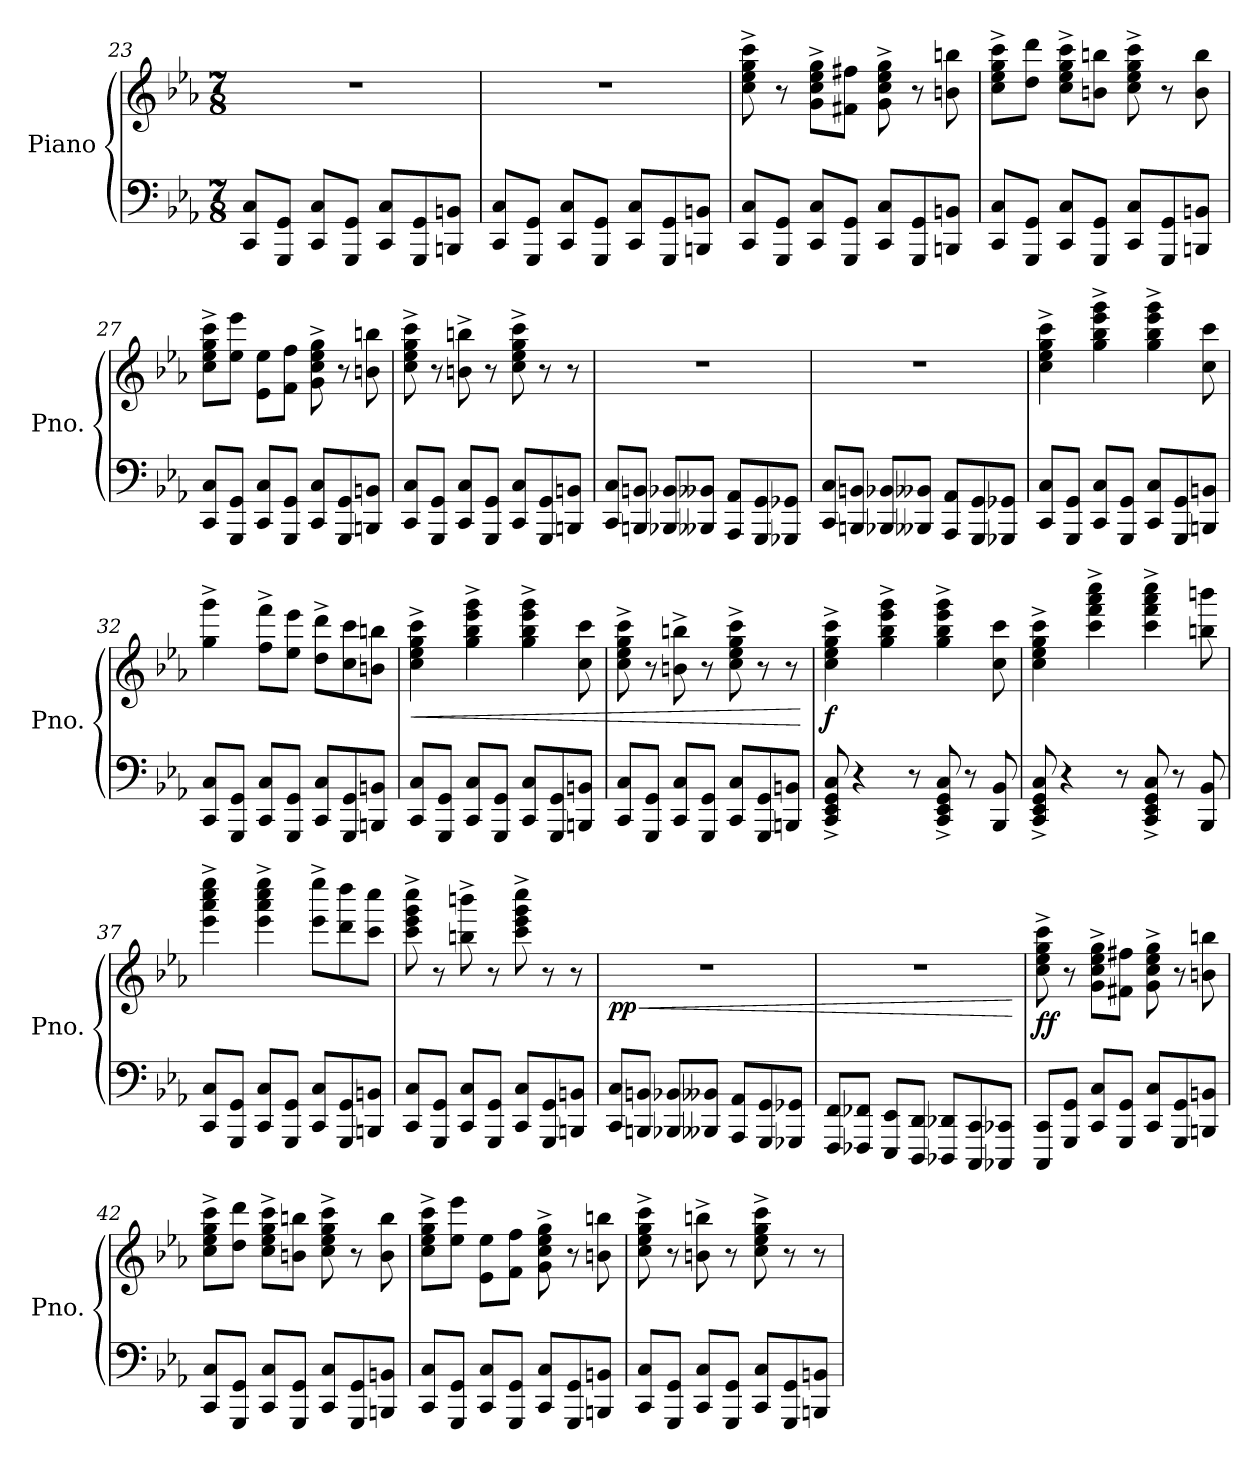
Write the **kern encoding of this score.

**kern	**kern	**dynam
*part1	*part1	*part1
*staff2	*staff1	*staff1/2
*I"Piano	*	*
*I'Pno.	*	*
!!LO:LB:g=z
*clefF4	*clefG2	*
*k[b-e-a-]	*k[b-e-a-]	*
*M7/8	*M7/8	*
=23	=23	=23
8CC/ 8C/L	2..r	.
8GGG/ 8GG/J	.	.
8CC/ 8C/L	.	.
8GGG/ 8GG/J	.	.
8CC/ 8C/L	.	.
8GGG/ 8GG/	.	.
8BBBn/ 8BBn/J	.	.
=24	=24	=24
8CC/ 8C/L	2..r	.
8GGG/ 8GG/J	.	.
8CC/ 8C/L	.	.
8GGG/ 8GG/J	.	.
8CC/ 8C/L	.	.
8GGG/ 8GG/	.	.
8BBBn/ 8BBn/J	.	.
=25	=25	=25
8CC/ 8C/L	8cc\^ 8ee-\^ 8gg\^ 8ccc\^	.
8GGG/ 8GG/J	8r	.
8CC/ 8C/L	8g\^ 8cc\^ 8ee-\^ 8gg\^L	.
8GGG/ 8GG/J	8f#X\ 8ff#X\J	.
8CC/ 8C/L	8g\^ 8cc\^ 8ee-\^ 8gg\^	.
8GGG/ 8GG/	8r	.
8BBBn/ 8BBn/J	8bn\ 8bbn\	.
=26	=26	=26
8CC/ 8C/L	8cc\^ 8ee-\^ 8gg\^ 8ccc\^L	.
8GGG/ 8GG/J	8dd\ 8ddd\J	.
8CC/ 8C/L	8cc\^ 8ee-\^ 8gg\^ 8ccc\^L	.
8GGG/ 8GG/J	8bn\ 8bbn\J	.
8CC/ 8C/L	8cc\^ 8ee-\^ 8gg\^ 8ccc\^	.
8GGG/ 8GG/	8r	.
8BBBn/ 8BBn/J	8b\ 8bb\	.
!!LO:PB:g=z
=27	=27	=27
8CC/ 8C/L	8cc\^ 8ee-\^ 8gg\^ 8ccc\^L	.
8GGG/ 8GG/J	8ee-\ 8eee-\J	.
8CC/ 8C/L	8e-\ 8ee-\L	.
8GGG/ 8GG/J	8f\ 8ff\J	.
8CC/ 8C/L	8g\^ 8cc\^ 8ee-\^ 8gg\^	.
8GGG/ 8GG/	8r	.
8BBBn/ 8BBn/J	8bn\ 8bbn\	.
=28	=28	=28
8CC/ 8C/L	8cc\^ 8ee-\^ 8gg\^ 8ccc\^	.
8GGG/ 8GG/J	8r	.
8CC/ 8C/L	8bn\^ 8bbn\^	.
8GGG/ 8GG/J	8r	.
8CC/ 8C/L	8cc\^ 8ee-\^ 8gg\^ 8ccc\^	.
8GGG/ 8GG/	8r	.
8BBBn/ 8BBn/J	8r	.
=29	=29	=29
8CC/ 8C/L	2..r	.
8BBBn/ 8BBn/J	.	.
8BBB-X/ 8BB-X/L	.	.
8BBB--X/ 8BB--X/J	.	.
8AAA-/ 8AA-/L	.	.
8GGG/ 8GG/	.	.
8GGG-X/ 8GG-X/J	.	.
=30	=30	=30
8CC/ 8C/L	2..r	.
8BBBn/ 8BBn/J	.	.
8BBB-X/ 8BB-X/L	.	.
8BBB--X/ 8BB--X/J	.	.
8AAA-/ 8AA-/L	.	.
8GGG/ 8GG/	.	.
8GGG-X/ 8GG-X/J	.	.
!!LO:LB:g=z
=31	=31	=31
8CC/ 8C/L	4cc\^ 4ee-\^ 4gg\^ 4ccc\^	.
8GGG/ 8GG/J	.	.
8CC/ 8C/L	4gg\^ 4bb-\^ 4eee-\^ 4ggg\^	.
8GGG/ 8GG/J	.	.
8CC/ 8C/L	4gg\^ 4bb-\^ 4eee-\^ 4ggg\^	.
8GGG/ 8GG/	.	.
8BBBn/ 8BBn/J	8cc\ 8ccc\	.
=32	=32	=32
8CC/ 8C/L	4gg\^ 4ggg\^	.
8GGG/ 8GG/J	.	.
8CC/ 8C/L	8ff\^ 8fff\^L	.
8GGG/ 8GG/J	8ee-\ 8eee-\J	.
8CC/ 8C/L	8dd\^ 8ddd\^L	.
8GGG/ 8GG/	8cc\ 8ccc\	.
8BBBn/ 8BBn/J	8bn\ 8bbn\J	.
=33	=33	=33
!	!	!LO:HP:b
8CC/ 8C/L	4cc\^ 4ee-\^ 4gg\^ 4ccc\^	<
8GGG/ 8GG/J	.	.
8CC/ 8C/L	4gg\^ 4bb-\^ 4eee-\^ 4ggg\^	.
8GGG/ 8GG/J	.	.
8CC/ 8C/L	4gg\^ 4bb-\^ 4eee-\^ 4ggg\^	.
8GGG/ 8GG/	.	.
8BBBn/ 8BBn/J	8cc\ 8ccc\	.
=34	=34	=34
8CC/ 8C/L	8cc\^ 8ee-\^ 8gg\^ 8ccc\^	.
8GGG/ 8GG/J	8r	.
8CC/ 8C/L	8bn\^ 8bbn\^	.
8GGG/ 8GG/J	8r	.
8CC/ 8C/L	8cc\^ 8ee-\^ 8gg\^ 8ccc\^	.
8GGG/ 8GG/	8r	.
8BBBn/ 8BBn/J	8r	.
.	.	[
!!LO:LB:g=z
=35	=35	=35
!	!	!LO:DY:b
8CC/^ 8EE-/^ 8GG/^ 8C/^	4cc\^ 4ee-\^ 4gg\^ 4ccc\^	f
4r	.	.
.	4gg\^ 4bb-\^ 4eee-\^ 4ggg\^	.
8r	.	.
8CC/^ 8EE-/^ 8GG/^ 8C/^	4gg\^ 4bb-\^ 4eee-\^ 4ggg\^	.
8r	.	.
8BBB-/ 8BB-/	8cc\ 8ccc\	.
=36	=36	=36
8CC/^ 8EE-/^ 8GG/^ 8C/^	4cc\^ 4ee-\^ 4gg\^ 4ccc\^	.
4r	.	.
.	4ccc\^ 4fff\^ 4aaa-\^ 4cccc\^	.
8r	.	.
8CC/^ 8EE-/^ 8GG/^ 8C/^	4ccc\^ 4fff\^ 4aaa-\^ 4cccc\^	.
8r	.	.
8BBB-/ 8BB-/	8bbn\ 8bbbn\	.
=37	=37	=37
8CC/ 8C/L	4eee-\^ 4aaa-\^ 4cccc\^ 4eeee-\^	.
8GGG/ 8GG/J	.	.
8CC/ 8C/L	4eee-\^ 4aaa-\^ 4cccc\^ 4eeee-\^	.
8GGG/ 8GG/J	.	.
8CC/ 8C/L	8eee-\^ 8eeee-\^L	.
8GGG/ 8GG/	8ddd\ 8dddd\	.
8BBBn/ 8BBn/J	8ccc\ 8cccc\J	.
=38	=38	=38
8CC/ 8C/L	8ccc\^ 8eee-\^ 8ggg\^ 8cccc\^	.
8GGG/ 8GG/J	8r	.
8CC/ 8C/L	8bbn\^ 8bbbn\^	.
8GGG/ 8GG/J	8r	.
8CC/ 8C/L	8ccc\^ 8eee-\^ 8ggg\^ 8cccc\^	.
8GGG/ 8GG/	8r	.
8BBBn/ 8BBn/J	8r	.
!!LO:LB:g=z
=39	=39	=39
!	!	!LO:HP:b
!	!	!LO:DY:n=1:b
8CC/ 8C/L	2..r	< pp
8BBBn/ 8BBn/J	.	.
8BBB-X/ 8BB-X/L	.	.
8BBB--X/ 8BB--X/J	.	.
8AAA-/ 8AA-/L	.	.
8GGG/ 8GG/	.	.
8GGG-X/ 8GG-X/J	.	.
=40	=40	=40
8FFF/ 8FF/L	2..r	.
8FFF-X/ 8FF-X/J	.	.
8EEE-/ 8EE-/L	.	.
8DDD/ 8DD/J	.	.
8DDD-X/ 8DD-X/L	.	.
8CCC/ 8CC/	.	.
8CCC-X/ 8CC-X/J	.	.
.	.	[
=41	=41	=41
!	!	!LO:DY:b
8CCC/ 8CC/L	8cc\^ 8ee-\^ 8gg\^ 8ccc\^	ff
8GGG/ 8GG/J	8r	.
8CC/ 8C/L	8g\^ 8cc\^ 8ee-\^ 8gg\^L	.
8GGG/ 8GG/J	8f#X\ 8ff#X\J	.
8CC/ 8C/L	8g\^ 8cc\^ 8ee-\^ 8gg\^	.
8GGG/ 8GG/	8r	.
8BBBn/ 8BBn/J	8bn\ 8bbn\	.
=42	=42	=42
8CC/ 8C/L	8cc\^ 8ee-\^ 8gg\^ 8ccc\^L	.
8GGG/ 8GG/J	8dd\ 8ddd\J	.
8CC/ 8C/L	8cc\^ 8ee-\^ 8gg\^ 8ccc\^L	.
8GGG/ 8GG/J	8bn\ 8bbn\J	.
8CC/ 8C/L	8cc\^ 8ee-\^ 8gg\^ 8ccc\^	.
8GGG/ 8GG/	8r	.
8BBBn/ 8BBn/J	8b\ 8bb\	.
!!LO:LB:g=z
=43	=43	=43
8CC/ 8C/L	8cc\^ 8ee-\^ 8gg\^ 8ccc\^L	.
8GGG/ 8GG/J	8ee-\ 8eee-\J	.
8CC/ 8C/L	8e-\ 8ee-\L	.
8GGG/ 8GG/J	8f\ 8ff\J	.
8CC/ 8C/L	8g\^ 8cc\^ 8ee-\^ 8gg\^	.
8GGG/ 8GG/	8r	.
8BBBn/ 8BBn/J	8bn\ 8bbn\	.
=44	=44	=44
8CC/ 8C/L	8cc\^ 8ee-\^ 8gg\^ 8ccc\^	.
8GGG/ 8GG/J	8r	.
8CC/ 8C/L	8bn\^ 8bbn\^	.
8GGG/ 8GG/J	8r	.
8CC/ 8C/L	8cc\^ 8ee-\^ 8gg\^ 8ccc\^	.
8GGG/ 8GG/	8r	.
8BBBn/ 8BBn/J	8r	.
=	=	=
*-	*-	*-
